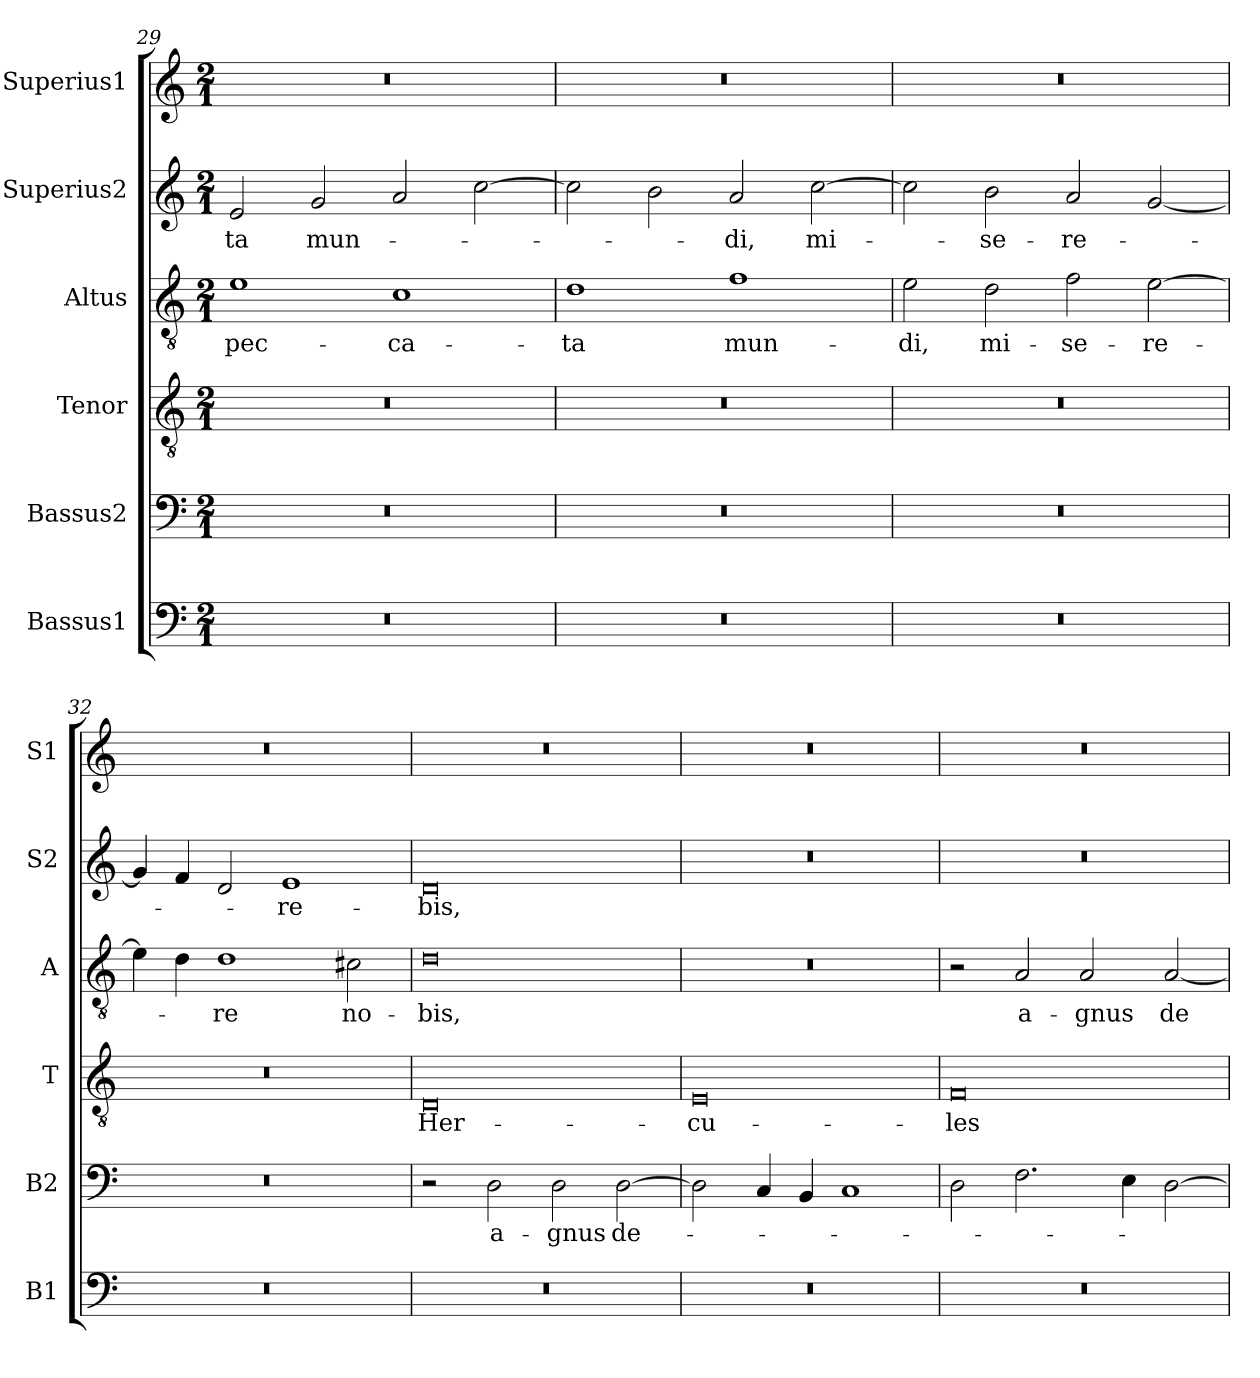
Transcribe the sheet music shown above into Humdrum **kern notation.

**kern	**kern	**text	**kern	**text	**kern	**text	**kern	**text	**kern
*part6	*part5	*part5	*part4	*part4	*part3	*part3	*part2	*part2	*part1
*staff6	*staff5	*staff5	*staff4	*staff4	*staff3	*staff3	*staff2	*staff2	*staff1
*I"Bassus1	*I"Bassus2	*	*I"Tenor	*	*I"Altus	*	*I"Superius2	*	*I"Superius1
*I'B1	*I'B2	*	*I'T	*	*I'A	*	*I'S2	*	*I'S1
*clefF4	*clefF4	*	*clefGv2	*	*clefGv2	*	*clefG2	*	*clefG2
*k[]	*k[]	*	*k[]	*	*k[]	*	*k[]	*	*k[]
*M2/1	*M2/1	*	*M2/1	*	*M2/1	*	*M2/1	*	*M2/1
=29	=29	=29	=29	=29	=29	=29	=29	=29	=29
0r	0r	.	0r	.	1e	pec-	2e/	-ta	0r
.	.	.	.	.	.	.	2g/	mun-	.
.	.	.	.	.	1c	-ca-	2a/	.	.
.	.	.	.	.	.	.	[2cc\	.	.
=30	=30	=30	=30	=30	=30	=30	=30	=30	=30
0r	0r	.	0r	.	1d	-ta	2cc\]	.	0r
.	.	.	.	.	.	.	2b\	.	.
.	.	.	.	.	1f	mun-	2a/	-di,	.
.	.	.	.	.	.	.	[2cc\	mi-	.
=31	=31	=31	=31	=31	=31	=31	=31	=31	=31
0r	0r	.	0r	.	2e\	-di,	2cc\]	.	0r
.	.	.	.	.	2d\	mi-	2b\	-se-	.
.	.	.	.	.	2f\	-se-	2a/	-re-	.
.	.	.	.	.	[2e\	-re-	[2g/	.	.
=32	=32	=32	=32	=32	=32	=32	=32	=32	=32
0r	0r	.	0r	.	4e\]	.	4g/]	.	0r
.	.	.	.	.	4d\	.	4f/	.	.
.	.	.	.	.	1d	-re	2d/	.	.
.	.	.	.	.	.	.	1e	-re-	.
.	.	.	.	.	2c#X\	no-	.	.	.
=33	=33	=33	=33	=33	=33	=33	=33	=33	=33
0r	2r	.	0D	Her-	0d	-bis,	0d	-bis,	0r
.	2D\	a-	.	.	.	.	.	.	.
.	2D\	-gnus	.	.	.	.	.	.	.
.	[2D\	de-	.	.	.	.	.	.	.
=34	=34	=34	=34	=34	=34	=34	=34	=34	=34
0r	2D\]	.	0E	-cu-	0r	.	0r	.	0r
.	4C/	.	.	.	.	.	.	.	.
.	4BB/	.	.	.	.	.	.	.	.
.	1C	.	.	.	.	.	.	.	.
=35	=35	=35	=35	=35	=35	=35	=35	=35	=35
0r	2D\	.	0F	-les	2r	.	0r	.	0r
.	2.F\	.	.	.	2A/	a-	.	.	.
.	.	.	.	.	2A/	-gnus	.	.	.
.	4E\	.	.	.	.	.	.	.	.
.	[2D\	.	.	.	[2A/	de-	.	.	.
=	=	=	=	=	=	=	=	=	=
*-	*-	*-	*-	*-	*-	*-	*-	*-	*-
